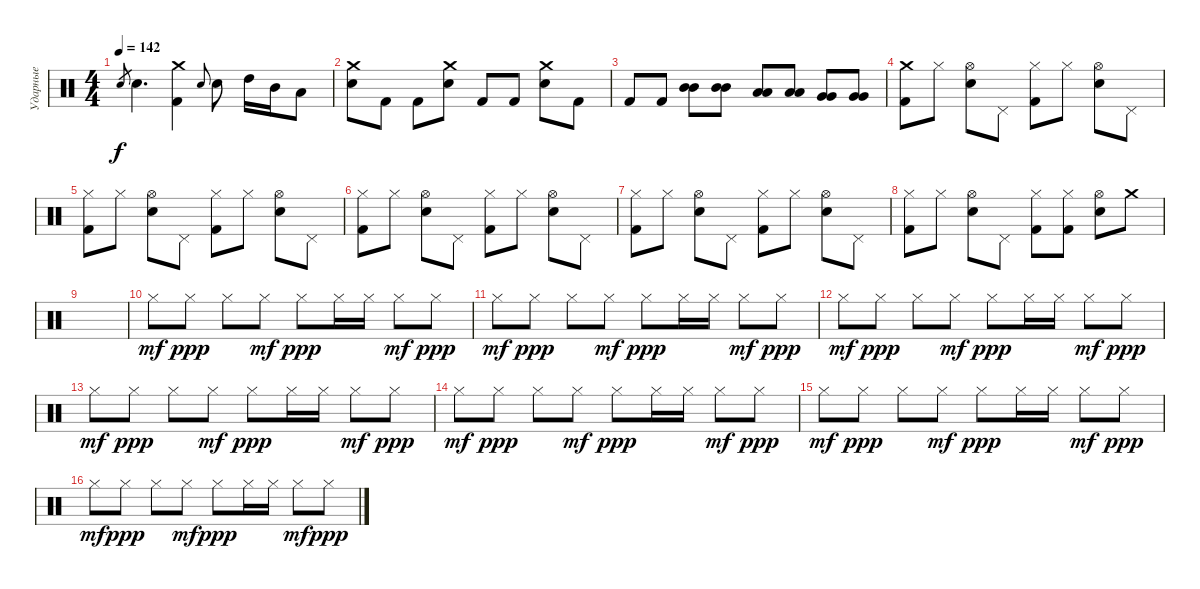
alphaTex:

\track ("Ударные" "Ударные") {instrument percussion}
\staff {score}
\articulation defaults
\ts (4 4)
\tempo 142
\clef neutral
\ks c "Electric Snare (hit)".8{gr dy f} "Electric Snare (hit)".4{d}
("Crash medium (hit)" "Kick (hit) 2").4 "Snare (hit) 2".8{gr onbeat} "Snare (hit) 2".8 "High Tom (hit)".16 "Mid Tom (hit)".16 "Low Tom (hit)".8 |
("Crash medium (hit)" "Electric Snare (hit)").8 "Kick (hit) 2".8 "Kick (hit) 2".8 ("Crash medium (hit)" "Electric Snare (hit)").8 "Kick (hit) 2".8 "Kick (hit) 2".8 ("Crash medium (hit)" "Electric Snare (hit)").8 "Kick (hit) 2".8 |
"Kick (hit) 2".8 "Kick (hit) 2".8 ("Mid Tom (hit)" "Mid Tom (hit)").8 ("Mid Tom (hit)" "Mid Tom (hit)").8 ("Low Tom (hit)" "Low Tom (hit)").8 ("Low Tom (hit)" "Low Tom (hit)").8 ("Very Low Tom (hit)" "Very Low Tom (hit)").8 ("Very Low Tom (hit)" "Very Low Tom (hit)").8 |
("Crash medium (hit)" "Kick (hit) 2").8 "Hi-Hat (closed)".8 ("Electric Snare (hit)" "Hi-Hat (open)").8 "Pedal Hi-Hat (hit)".8 ("Kick (hit) 2" "Hi-Hat (closed)").8 "Hi-Hat (closed)".8 ("Electric Snare (hit)" "Hi-Hat (open)").8 "Pedal Hi-Hat (hit)".8 |
("Hi-Hat (closed)" "Kick (hit) 2").8 "Hi-Hat (closed)".8 ("Electric Snare (hit)" "Hi-Hat (open)").8 "Pedal Hi-Hat (hit)".8 ("Kick (hit) 2" "Hi-Hat (closed)").8 "Hi-Hat (closed)".8 ("Electric Snare (hit)" "Hi-Hat (open)").8 "Pedal Hi-Hat (hit)".8 |
("Hi-Hat (closed)" "Kick (hit) 2").8 "Hi-Hat (closed)".8 ("Electric Snare (hit)" "Hi-Hat (open)").8 "Pedal Hi-Hat (hit)".8 ("Kick (hit) 2" "Hi-Hat (closed)").8 "Hi-Hat (closed)".8 ("Electric Snare (hit)" "Hi-Hat (open)").8 "Pedal Hi-Hat (hit)".8 |
("Hi-Hat (closed)" "Kick (hit) 2").8 "Hi-Hat (closed)".8 ("Electric Snare (hit)" "Hi-Hat (open)").8 "Pedal Hi-Hat (hit)".8 ("Kick (hit) 2" "Hi-Hat (closed)").8 "Hi-Hat (closed)".8 ("Electric Snare (hit)" "Hi-Hat (open)").8 "Pedal Hi-Hat (hit)".8 |
("Hi-Hat (closed)" "Kick (hit) 2").8 "Hi-Hat (closed)".8 ("Electric Snare (hit)" "Hi-Hat (open)").8 "Pedal Hi-Hat (hit)".8 ("Kick (hit) 2" "Hi-Hat (closed)").8 ("Kick (hit) 2" "Hi-Hat (closed)").8 ("Electric Snare (hit)" "Hi-Hat (open)").8 "Crash medium (hit)".8 |
|
"Hi-Hat (closed)".8{dy mf} "Hi-Hat (closed)".8{dy ppp} "Hi-Hat (closed)".8 "Hi-Hat (closed)".8{dy mf} "Hi-Hat (closed)".8{dy ppp} "Hi-Hat (closed)".16 "Hi-Hat (closed)".16 "Hi-Hat (closed)".8{dy mf} "Hi-Hat (closed)".8{dy ppp} |
"Hi-Hat (closed)".8{dy mf} "Hi-Hat (closed)".8{dy ppp} "Hi-Hat (closed)".8 "Hi-Hat (closed)".8{dy mf} "Hi-Hat (closed)".8{dy ppp} "Hi-Hat (closed)".16 "Hi-Hat (closed)".16 "Hi-Hat (closed)".8{dy mf} "Hi-Hat (closed)".8{dy ppp} |
"Hi-Hat (closed)".8{dy mf} "Hi-Hat (closed)".8{dy ppp} "Hi-Hat (closed)".8 "Hi-Hat (closed)".8{dy mf} "Hi-Hat (closed)".8{dy ppp} "Hi-Hat (closed)".16 "Hi-Hat (closed)".16 "Hi-Hat (closed)".8{dy mf} "Hi-Hat (closed)".8{dy ppp} |
"Hi-Hat (closed)".8{dy mf} "Hi-Hat (closed)".8{dy ppp} "Hi-Hat (closed)".8 "Hi-Hat (closed)".8{dy mf} "Hi-Hat (closed)".8{dy ppp} "Hi-Hat (closed)".16 "Hi-Hat (closed)".16 "Hi-Hat (closed)".8{dy mf} "Hi-Hat (closed)".8{dy ppp} |
"Hi-Hat (closed)".8{dy mf} "Hi-Hat (closed)".8{dy ppp} "Hi-Hat (closed)".8 "Hi-Hat (closed)".8{dy mf} "Hi-Hat (closed)".8{dy ppp} "Hi-Hat (closed)".16 "Hi-Hat (closed)".16 "Hi-Hat (closed)".8{dy mf} "Hi-Hat (closed)".8{dy ppp} |
"Hi-Hat (closed)".8{dy mf} "Hi-Hat (closed)".8{dy ppp} "Hi-Hat (closed)".8 "Hi-Hat (closed)".8{dy mf} "Hi-Hat (closed)".8{dy ppp} "Hi-Hat (closed)".16 "Hi-Hat (closed)".16 "Hi-Hat (closed)".8{dy mf} "Hi-Hat (closed)".8{dy ppp} |
"Hi-Hat (closed)".8{dy mf} "Hi-Hat (closed)".8{dy ppp} "Hi-Hat (closed)".8 "Hi-Hat (closed)".8{dy mf} "Hi-Hat (closed)".8{dy ppp} "Hi-Hat (closed)".16 "Hi-Hat (closed)".16 "Hi-Hat (closed)".8{dy mf} "Hi-Hat (closed)".8{dy ppp}
